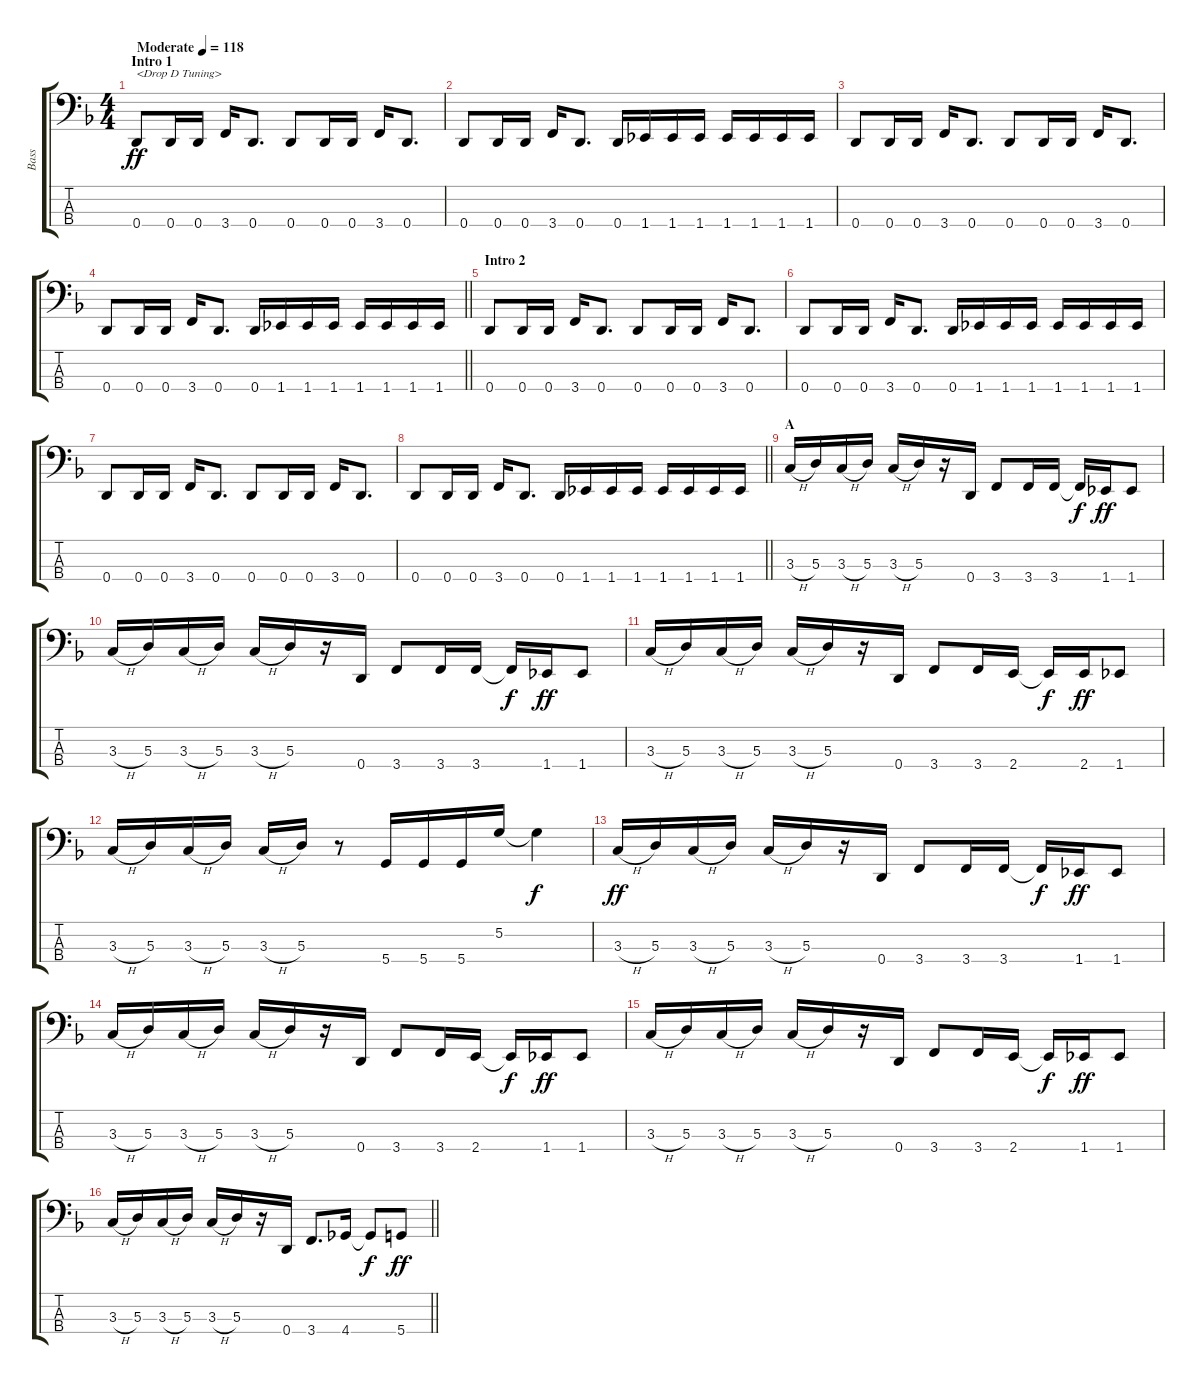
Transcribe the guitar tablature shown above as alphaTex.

\track ("Bass" "Bass") {instrument electricbasspick}
\staff {score tabs}
\tuning (G2 D2 A1 D1) {hide}
\ts (4 4)
\section ("" "Intro 1")
\tempo (118 "Moderate")
\clef f4
\ks f
0.4.8{txt "<Drop D Tuning>" dy ff instrument electricbasspick} 0.4.16 0.4.16 3.4.16 0.4.8{d} 0.4.8 0.4.16 0.4.16 3.4.16 0.4.8{d} |
0.4.8 0.4.16 0.4.16 3.4.16 0.4.8{d} 0.4.16 1.4.16 1.4.16 1.4.16 1.4.16 1.4.16 1.4.16 1.4.16 |
0.4.8 0.4.16 0.4.16 3.4.16 0.4.8{d} 0.4.8 0.4.16 0.4.16 3.4.16 0.4.8{d} |
\barLineRight lightlight
0.4.8 0.4.16 0.4.16 3.4.16 0.4.8{d} 0.4.16 1.4.16 1.4.16 1.4.16 1.4.16 1.4.16 1.4.16 1.4.16 |
\section ("" "Intro 2")
0.4.8 0.4.16 0.4.16 3.4.16 0.4.8{d} 0.4.8 0.4.16 0.4.16 3.4.16 0.4.8{d} |
0.4.8 0.4.16 0.4.16 3.4.16 0.4.8{d} 0.4.16 1.4.16 1.4.16 1.4.16 1.4.16 1.4.16 1.4.16 1.4.16 |
0.4.8 0.4.16 0.4.16 3.4.16 0.4.8{d} 0.4.8 0.4.16 0.4.16 3.4.16 0.4.8{d} |
\barLineRight lightlight
0.4.8 0.4.16 0.4.16 3.4.16 0.4.8{d} 0.4.16 1.4.16 1.4.16 1.4.16 1.4.16 1.4.16 1.4.16 1.4.16 |
\section ("" "A")
3.3{h}.16 5.3.16 3.3{h}.16 5.3.16 3.3{h}.16 5.3.16 r.16 0.4.16 3.4.8 3.4.16 3.4.16 3.4{t}.16{dy f} 1.4.16{dy ff} 1.4.8 |
3.3{h}.16 5.3.16 3.3{h}.16 5.3.16 3.3{h}.16 5.3.16 r.16 0.4.16 3.4.8 3.4.16 3.4.16 3.4{t}.16{dy f} 1.4.16{dy ff} 1.4.8 |
3.3{h}.16 5.3.16 3.3{h}.16 5.3.16 3.3{h}.16 5.3.16 r.16 0.4.16 3.4.8 3.4.16 2.4.16 2.4{t}.16{dy f} 2.4.16{dy ff} 1.4.8 |
3.3{h}.16 5.3.16 3.3{h}.16 5.3.16 3.3{h}.16 5.3.16 r.8 5.4.16 5.4.16 5.4.16 5.2.16 5.2{t}.4{dy f} |
3.3{h}.16{dy ff} 5.3.16 3.3{h}.16 5.3.16 3.3{h}.16 5.3.16 r.16 0.4.16 3.4.8 3.4.16 3.4.16 3.4{t}.16{dy f} 1.4.16{dy ff} 1.4.8 |
3.3{h}.16 5.3.16 3.3{h}.16 5.3.16 3.3{h}.16 5.3.16 r.16 0.4.16 3.4.8 3.4.16 2.4.16 2.4{t}.16{dy f} 1.4.16{dy ff} 1.4.8 |
3.3{h}.16 5.3.16 3.3{h}.16 5.3.16 3.3{h}.16 5.3.16 r.16 0.4.16 3.4.8 3.4.16 2.4.16 2.4{t}.16{dy f} 1.4.16{dy ff} 1.4.8 |
\barLineRight lightlight
3.3{h}.16 5.3.16 3.3{h}.16 5.3.16 3.3{h}.16 5.3.16 r.16 0.4.16 3.4.8{d} 4.4.16 4.4{t}.8{dy f} 5.4.8{dy ff}
